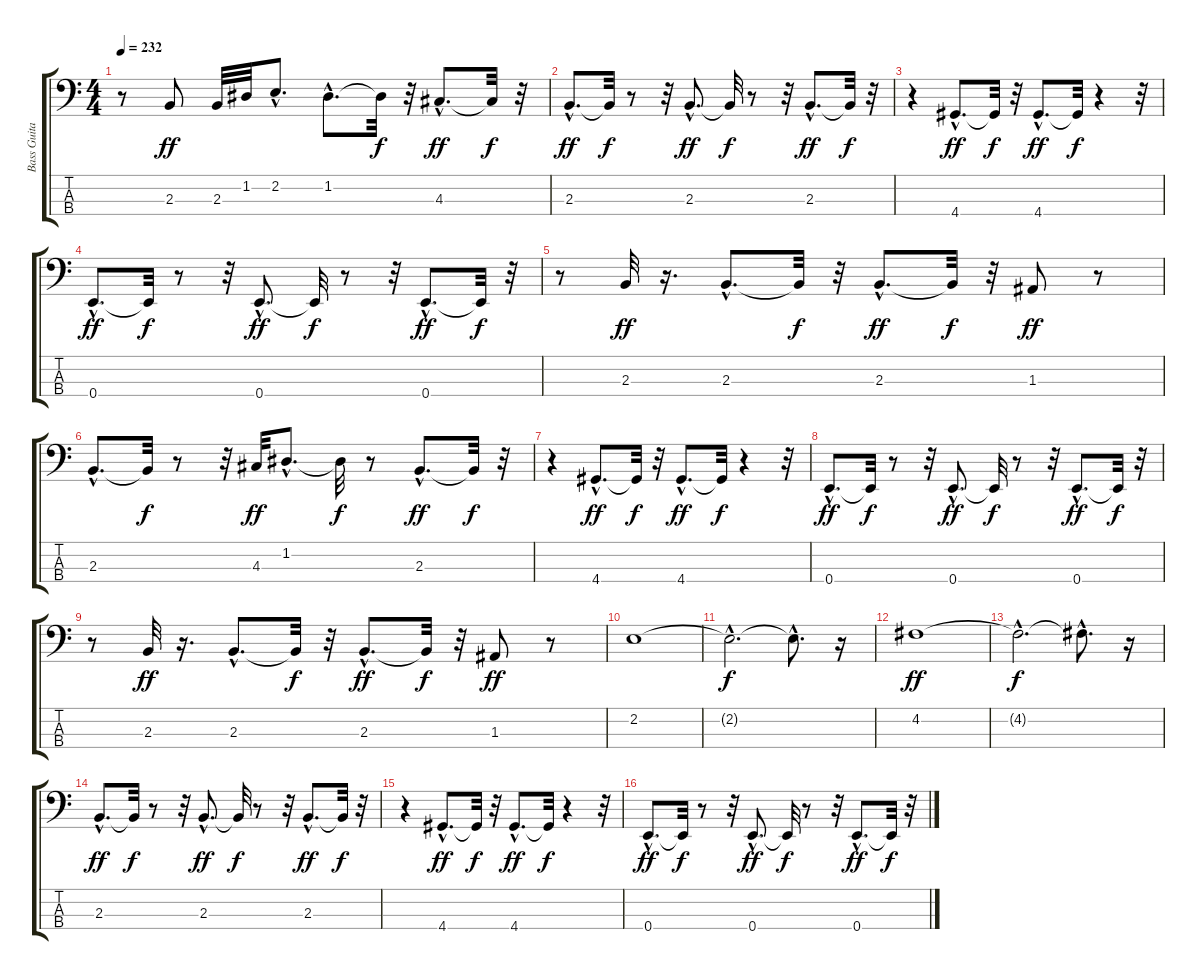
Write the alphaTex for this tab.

\track ("Bass Guitar" "Bass Guita") {instrument electricbasspick}
\staff {score tabs}
\tuning (G2 D2 A1 E1) {hide}
\ts (4 4)
\tempo 232
\clef f4
\ks c
r.8{dy f} 2.3.8{dy ff} 2.3.32 1.2.32 2.2{hac}.8{d} 1.2{hac}.8{d} 1.2{t}.32{dy f} r.32 4.3{hac}.8{d dy ff} 4.3{t}.32{dy f} r.32 |
2.3{hac}.8{d dy ff} 2.3{t}.32{dy f} r.8 r.32 2.3{hac}.8{d dy ff} 2.3{t}.32{dy f} r.8 r.32 2.3{hac}.8{d dy ff} 2.3{t}.32{dy f} r.32 |
r.4 4.4{hac}.8{d dy ff} 4.4{t}.32{dy f} r.32 4.4{hac}.8{d dy ff} 4.4{t}.32{dy f} r.4 r.32 |
0.4{hac}.8{d dy ff} 0.4{t}.32{dy f} r.8 r.32 0.4{hac}.8{d dy ff} 0.4{t}.32{dy f} r.8 r.32 0.4{hac}.8{d dy ff} 0.4{t}.32{dy f} r.32 |
r.8 2.3.32{dy ff} r.16{d} 2.3{hac}.8{d} 2.3{t}.32{dy f} r.32 2.3{hac}.8{d dy ff} 2.3{t}.32{dy f} r.32 1.3.8{dy ff} r.8 |
2.3{hac}.8{d} 2.3{t}.32{dy f} r.8 r.32 4.3.32{dy ff} 1.2{hac}.8{d} 1.2{t}.32{dy f} r.8 2.3{hac}.8{d dy ff} 2.3{t}.32{dy f} r.32 |
r.4 4.4{hac}.8{d dy ff} 4.4{t}.32{dy f} r.32 4.4{hac}.8{d dy ff} 4.4{t}.32{dy f} r.4 r.32 |
0.4{hac}.8{d dy ff} 0.4{t}.32{dy f} r.8 r.32 0.4{hac}.8{d dy ff} 0.4{t}.32{dy f} r.8 r.32 0.4{hac}.8{d dy ff} 0.4{t}.32{dy f} r.32 |
r.8 2.3.32{dy ff} r.16{d} 2.3{hac}.8{d} 2.3{t}.32{dy f} r.32 2.3{hac}.8{d dy ff} 2.3{t}.32{dy f} r.32 1.3.8{dy ff} r.8 |
2.2.1 |
2.2{hac t}.2{d dy f} 2.2{hac t}.8{d} r.16 |
4.2.1{dy ff} |
4.2{hac t}.2{d dy f} 4.2{hac t}.8{d} r.16 |
2.3{hac}.8{d dy ff} 2.3{t}.32{dy f} r.8 r.32 2.3{hac}.8{d dy ff} 2.3{t}.32{dy f} r.8 r.32 2.3{hac}.8{d dy ff} 2.3{t}.32{dy f} r.32 |
r.4 4.4{hac}.8{d dy ff} 4.4{t}.32{dy f} r.32 4.4{hac}.8{d dy ff} 4.4{t}.32{dy f} r.4 r.32 |
0.4{hac}.8{d dy ff} 0.4{t}.32{dy f} r.8 r.32 0.4{hac}.8{d dy ff} 0.4{t}.32{dy f} r.8 r.32 0.4{hac}.8{d dy ff} 0.4{t}.32{dy f} r.32
